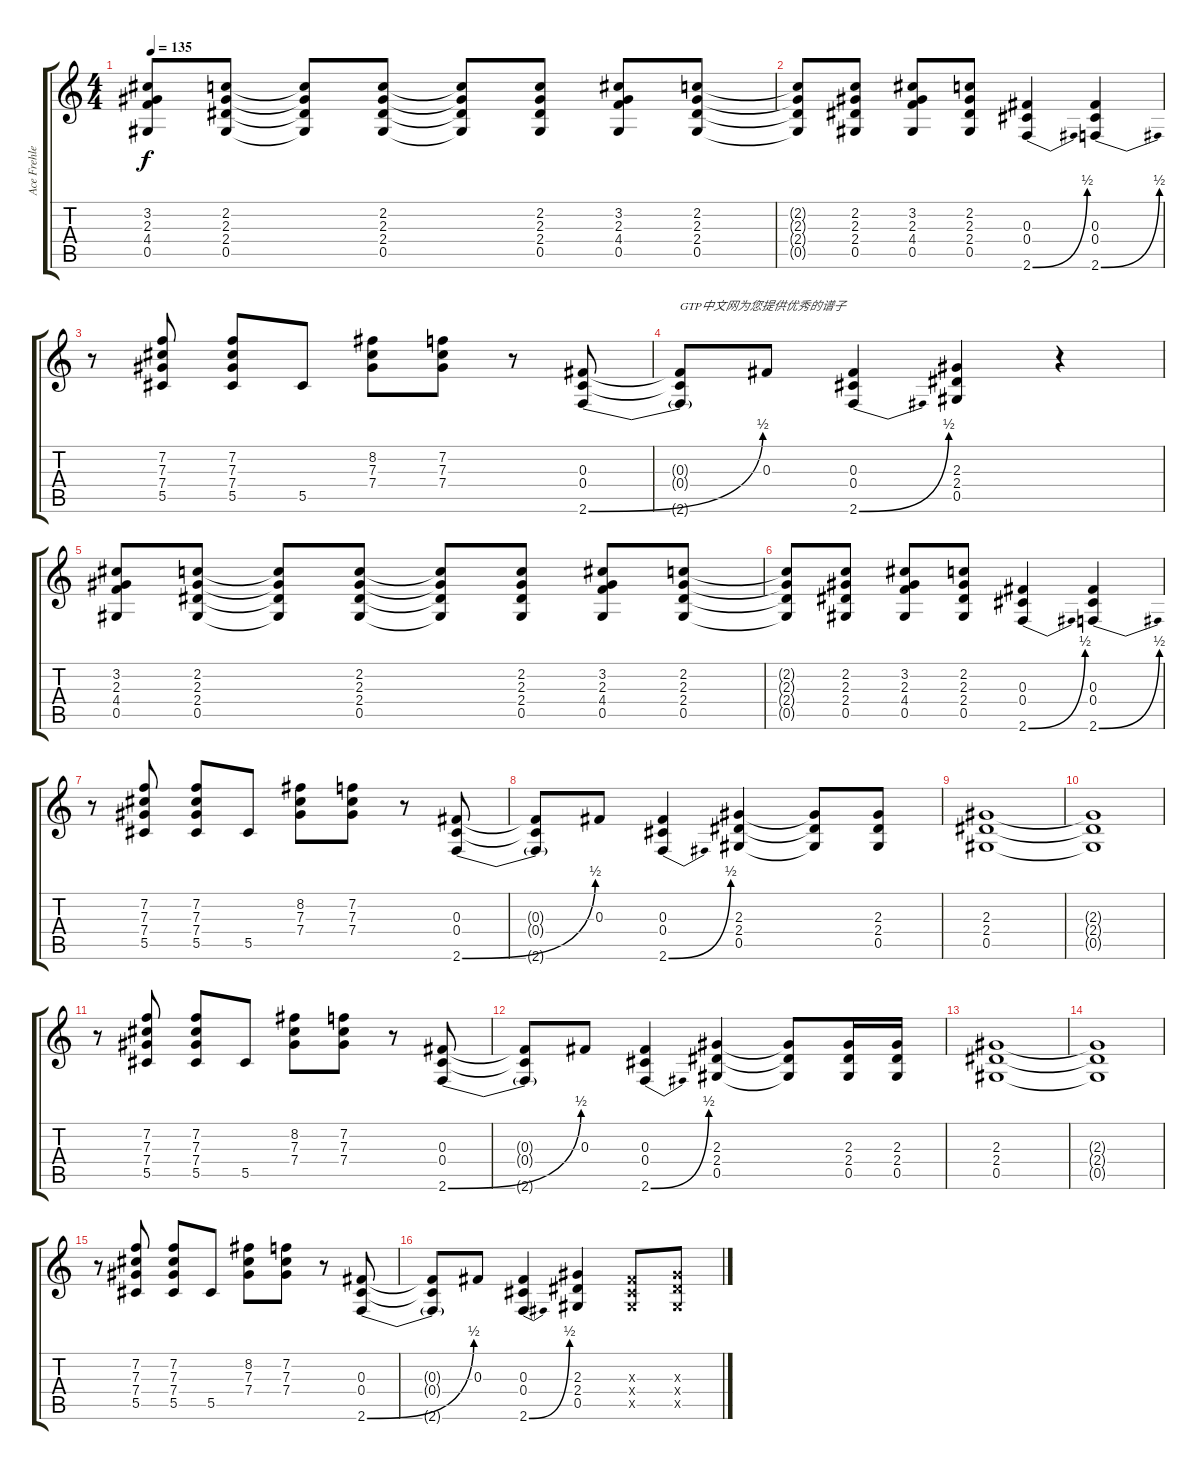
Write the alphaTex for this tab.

\track ("Ace Frehley" "Ace Frehle") {instrument distortionguitar}
\staff {score tabs}
\tuning (Eb4 Bb3 Gb3 Db3 Ab2 Eb2) {hide}
\ts (4 4)
\tempo 135
\clef g2
\ks c
(3.2 2.3 4.4 0.5).8{dy f instrument distortionguitar} (2.2 2.3 2.4 0.5).8 (2.2{t} 2.3{t} 2.4{t} 0.5{t}).8 (2.2 2.3 2.4 0.5).8 (2.2{t} 2.3{t} 2.4{t} 0.5{t}).8 (2.2 2.3 2.4 0.5).8 (3.2 2.3 4.4 0.5).8 (2.2 2.3 2.4 0.5).8 |
(2.2{t} 2.3{t} 2.4{t} 0.5{t}).8 (2.2 2.3 2.4 0.5).8 (3.2 2.3 4.4 0.5).8 (2.2 2.3 2.4 0.5).8 (0.3 0.4 2.6{be (bend 0 0 60 2)}).4 (0.3 0.4 2.6{be (bend 0 0 60 2)}).4 |
r.8 (7.2 7.3 7.4 5.5).8 (7.2 7.3 7.4 5.5).8 5.5.8 (8.2 7.3 7.4).8 (7.2 7.3 7.4).8 r.8 (0.3 0.4 2.6{be (bend 0 0 60 2)}).8 |
(0.3{t} 0.4{t} 2.6{t}).8{txt "GTP中文网为您提供优秀的谱子"} 0.3.8 (0.3 0.4 2.6{be (bend 0 0 60 2)}).4 (2.3 2.4 0.5).4 r.4 |
(3.2 2.3 4.4 0.5).8 (2.2 2.3 2.4 0.5).8 (2.2{t} 2.3{t} 2.4{t} 0.5{t}).8 (2.2 2.3 2.4 0.5).8 (2.2{t} 2.3{t} 2.4{t} 0.5{t}).8 (2.2 2.3 2.4 0.5).8 (3.2 2.3 4.4 0.5).8 (2.2 2.3 2.4 0.5).8 |
(2.2{t} 2.3{t} 2.4{t} 0.5{t}).8 (2.2 2.3 2.4 0.5).8 (3.2 2.3 4.4 0.5).8 (2.2 2.3 2.4 0.5).8 (0.3 0.4 2.6{be (bend 0 0 60 2)}).4 (0.3 0.4 2.6{be (bend 0 0 60 2)}).4 |
r.8 (7.2 7.3 7.4 5.5).8 (7.2 7.3 7.4 5.5).8 5.5.8 (8.2 7.3 7.4).8 (7.2 7.3 7.4).8 r.8 (0.3 0.4 2.6{be (bend 0 0 60 2)}).8 |
(0.3{t} 0.4{t} 2.6{t}).8 0.3.8 (0.3 0.4 2.6{be (bend 0 0 60 2)}).4 (2.3 2.4 0.5).4 (2.3{t} 2.4{t} 0.5{t}).8 (2.3 2.4 0.5).8 |
(2.3 2.4 0.5).1 |
(2.3{t} 2.4{t} 0.5{t}).1 |
r.8 (7.2 7.3 7.4 5.5).8 (7.2 7.3 7.4 5.5).8 5.5.8 (8.2 7.3 7.4).8 (7.2 7.3 7.4).8 r.8 (0.3 0.4 2.6{be (bend 0 0 60 2)}).8 |
(0.3{t} 0.4{t} 2.6{t}).8 0.3.8 (0.3 0.4 2.6{be (bend 0 0 60 2)}).4 (2.3 2.4 0.5).4 (2.3{t} 2.4{t} 0.5{t}).8 (2.3 2.4 0.5).16 (2.3 2.4 0.5).16 |
(2.3 2.4 0.5).1 |
(2.3{t} 2.4{t} 0.5{t}).1 |
r.8 (7.2 7.3 7.4 5.5).8 (7.2 7.3 7.4 5.5).8 5.5.8 (8.2 7.3 7.4).8 (7.2 7.3 7.4).8 r.8 (0.3 0.4 2.6{be (bend 0 0 60 2)}).8 |
(0.3{t} 0.4{t} 2.6{t}).8 0.3.8 (0.3 0.4 2.6{be (bend 0 0 60 2)}).4 (2.3 2.4 0.5).4 (0.3{x} 0.4{x} 0.5{x}).8 (2.3{x} 2.4{x} 0.5{x}).8
